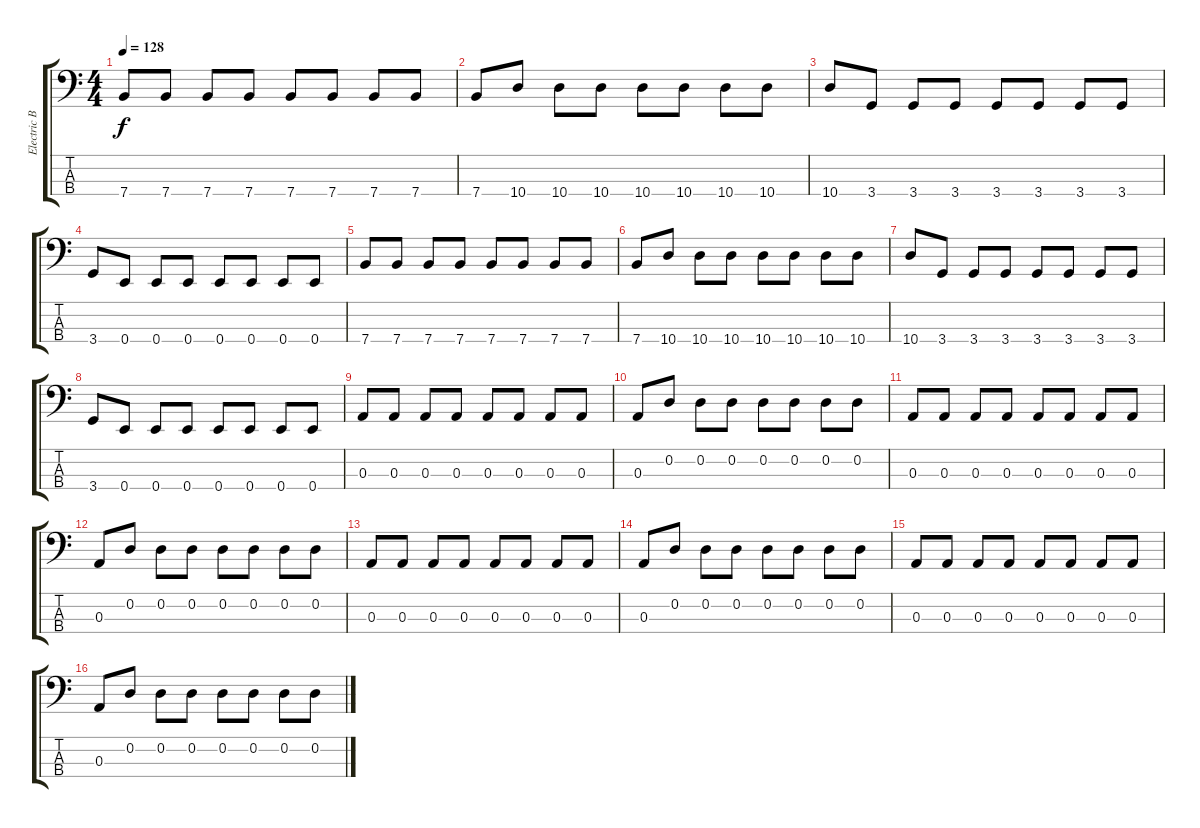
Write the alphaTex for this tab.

\track ("Electric Bass" "Electric B") {instrument electricbassfinger}
\staff {score tabs}
\tuning (G2 D2 A1 E1) {hide}
\ts (4 4)
\tempo 128
\clef f4
\ks c
7.4.8{dy f} 7.4.8 7.4.8 7.4.8 7.4.8 7.4.8 7.4.8 7.4.8 |
7.4.8 10.4.8 10.4.8 10.4.8 10.4.8 10.4.8 10.4.8 10.4.8 |
10.4.8 3.4.8 3.4.8 3.4.8 3.4.8 3.4.8 3.4.8 3.4.8 |
3.4.8 0.4.8 0.4.8 0.4.8 0.4.8 0.4.8 0.4.8 0.4.8 |
7.4.8 7.4.8 7.4.8 7.4.8 7.4.8 7.4.8 7.4.8 7.4.8 |
7.4.8 10.4.8 10.4.8 10.4.8 10.4.8 10.4.8 10.4.8 10.4.8 |
10.4.8 3.4.8 3.4.8 3.4.8 3.4.8 3.4.8 3.4.8 3.4.8 |
3.4.8 0.4.8 0.4.8 0.4.8 0.4.8 0.4.8 0.4.8 0.4.8 |
0.3.8 0.3.8 0.3.8 0.3.8 0.3.8 0.3.8 0.3.8 0.3.8 |
0.3.8 0.2.8 0.2.8 0.2.8 0.2.8 0.2.8 0.2.8 0.2.8 |
0.3.8 0.3.8 0.3.8 0.3.8 0.3.8 0.3.8 0.3.8 0.3.8 |
0.3.8 0.2.8 0.2.8 0.2.8 0.2.8 0.2.8 0.2.8 0.2.8 |
0.3.8 0.3.8 0.3.8 0.3.8 0.3.8 0.3.8 0.3.8 0.3.8 |
0.3.8 0.2.8 0.2.8 0.2.8 0.2.8 0.2.8 0.2.8 0.2.8 |
0.3.8 0.3.8 0.3.8 0.3.8 0.3.8 0.3.8 0.3.8 0.3.8 |
0.3.8 0.2.8 0.2.8 0.2.8 0.2.8 0.2.8 0.2.8 0.2.8
